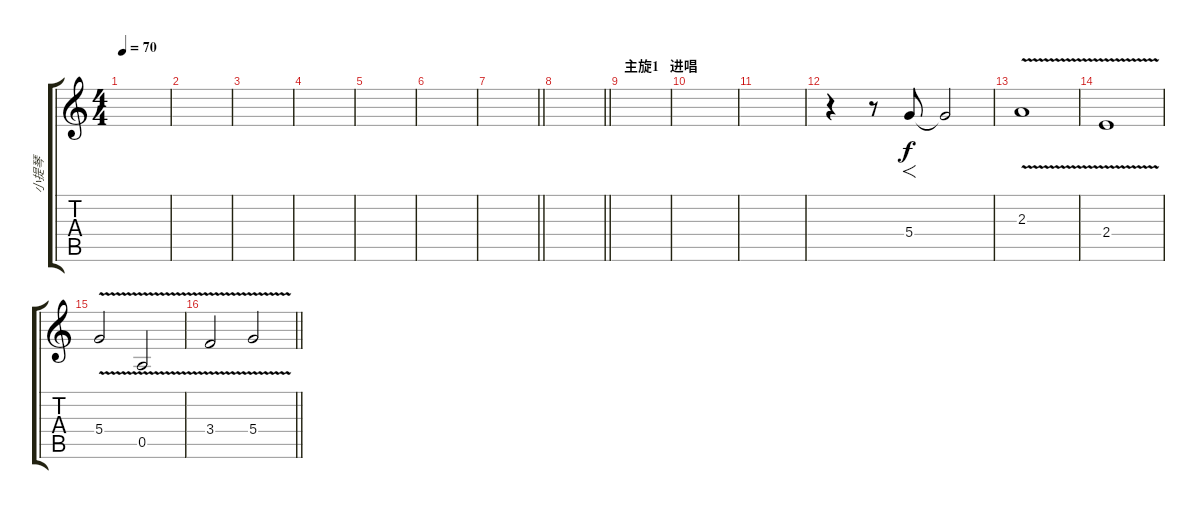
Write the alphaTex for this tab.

\track ("小提琴" "小提琴") {instrument distortionguitar}
\staff {score tabs}
\tuning (E4 B3 G3 D3 A2 E2) {hide}
\ts (4 4)
\tempo 70
\clef g2
\ks c
|
|
|
|
|
|
\barLineRight lightlight
|
\section ("" "                                进唱")
\barLineRight lightlight
|
\section ("" "主旋1")
|
|
|
r.4 r.8 5.4.8{f} 5.4{t}.2{txt ""} |
2.3{v}.1{volume 11} |
2.4{v}.1 |
5.4{v}.2 0.5{v}.2 |
\barLineRight lightlight
3.4{v}.2 5.4{v}.2{volume 10}
